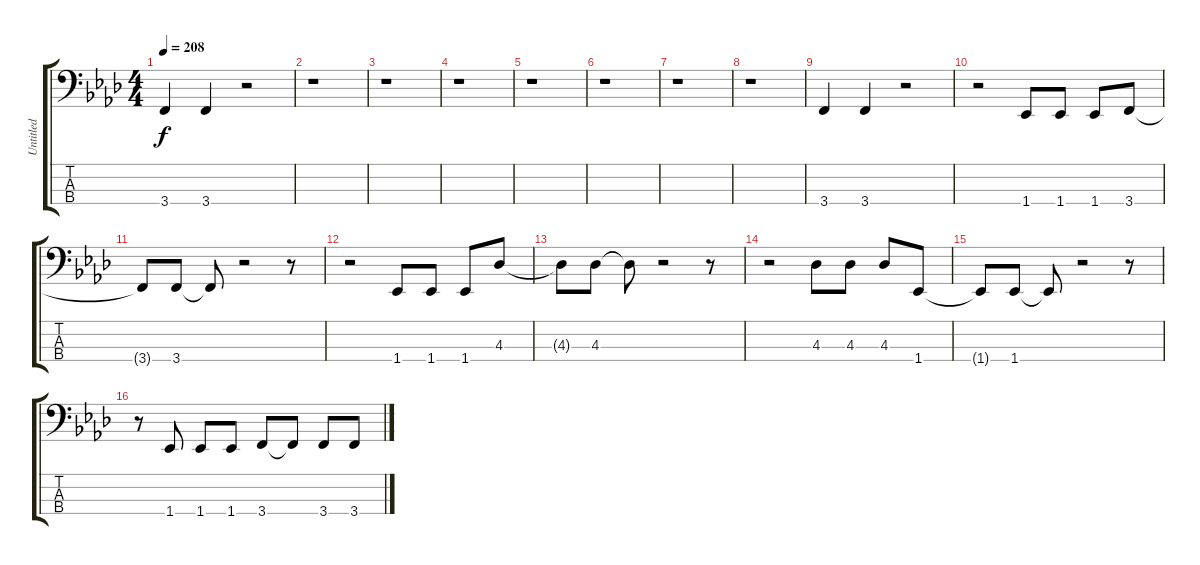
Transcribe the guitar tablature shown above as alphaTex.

\track ("Untitled" "Untitled") {instrument electricbasspick}
\staff {score tabs}
\tuning (G2 D2 A1 D1) {hide}
\ts (4 4)
\tempo 208
\clef f4
\ks ab
3.4.4{dy f} 3.4.4 r.2 |
r.1 |
r.1 |
r.1 |
r.1 |
r.1 |
r.1 |
r.1 |
3.4.4 3.4.4 r.2 |
r.2 1.4.8 1.4.8 1.4.8 3.4.8 |
3.4{t}.8 3.4.8 3.4{t}.8 r.2 r.8 |
r.2 1.4.8 1.4.8 1.4.8 4.3.8 |
4.3{t}.8 4.3.8 4.3{t}.8 r.2 r.8 |
r.2 4.3.8 4.3.8 4.3.8 1.4.8 |
1.4{t}.8 1.4.8 1.4{t}.8 r.2 r.8 |
r.8 1.4.8 1.4.8 1.4.8 3.4.8 3.4{t}.8 3.4.8 3.4.8
